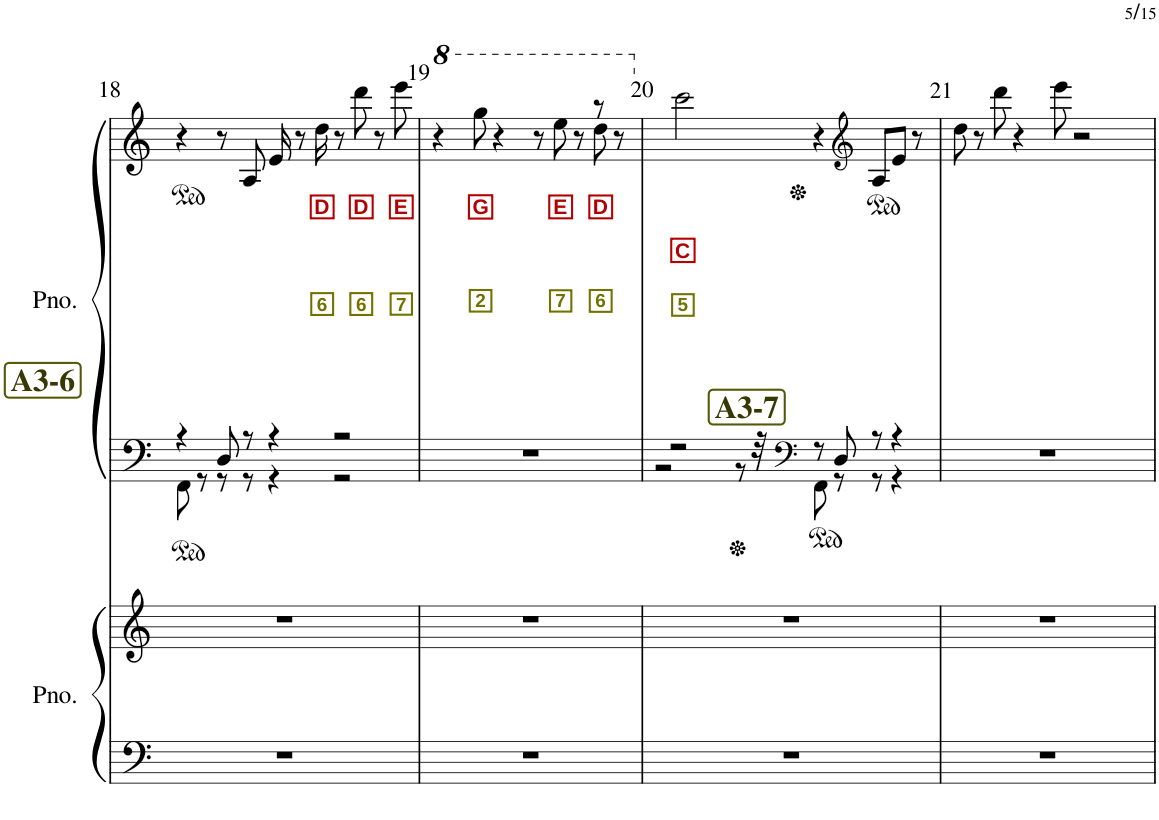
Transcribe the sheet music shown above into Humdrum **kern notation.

**kern	**kern	**kern	**kern	**text	**text	**text
*part2	*part2	*part1	*part1	*part1	*part1	*part1
*staff4	*staff3	*staff2	*staff1	*staff1	*staff1	*staff1
*I"ピアノ	*	*I"ピアノ	*	*	*	*
!!LO:PB:g=z
*clefF4	*clefG2	*clefF4	*clefG2	*	*	*
*k[]	*k[]	*k[]	*k[]	*	*	*
*M5/4	*M5/4	*M5/4	*M5/4	*	*	*
!!LO:REH:place=s1:b:B:cj:color=#373904:fs=15:t=A3-6
=18	=18	=18	=18	=18	=18	=18
*	*	*^	*	*	*	*
*	*	*	*	*ped	*	*	*
4%5r	4%5r	4r	8FF\	4r	.	.	.
.	.	.	8r	.	.	.	.
.	.	8D/	8r	8r	.	.	.
.	.	8r	8r	8A/	.	.	.
.	.	4r	4r	16e/	.	.	.
.	.	.	.	8r	.	.	.
!	!	!	!	!	!	!LO:LY:b:color=#B30000	!LO:LY:b:color=#727200
.	.	.	.	16dd\	.	D	6
.	.	2r	2r	8r	.	.	.
!	!	!	!	!	!	!LO:LY:b:color=#B30000	!LO:LY:b:color=#727200
.	.	.	.	8ddd\	.	D	6
.	.	.	.	8r	.	.	.
!	!	!	!	!	!	!LO:LY:b:color=#B30000	!LO:LY:b:color=#727200
.	.	.	.	8eee\	.	E	7
*	*	*v	*v	*	*	*	*
=19	=19	=19	=19	=19	=19	=19
*	*	*	*8va	*	*	*
*	*	*	*^	*	*	*
4%5r	4%5r	4%5r	4r	1ryy	.	.	.
!	!	!	!	!	!	!LO:LY:b:color=#B30000	!LO:LY:b:color=#727200
.	.	.	8ggg\	.	.	G	2
.	.	.	4r	.	.	.	.
.	.	.	8r	.	.	.	.
!	!	!	!	!	!	!LO:LY:b:color=#B30000	!LO:LY:b:color=#727200
.	.	.	8eee\	.	.	E	7
.	.	.	8r	.	.	.	.
!	!	!	!	!	!	!LO:LY:b:color=#B30000	!LO:LY:b:color=#727200
.	.	.	8r	8ddd\	.	D	6
.	.	.	8r	8ryy	.	.	.
*	*	*	*v	*v	*	*	*
!!LO:REH:place=s1:b:B:cj:color=#373904:fs=15:t=A3-7:qo=2.375
=20	=20	=20	=20	=20	=20	=20
*	*	*^	*	*	*	*
*	*	*	*	*X8va	*	*	*
4%5r	4%5r	16.ryy	2r	8ryy	.	.	.
.	.	2r	.	.	.	.	.
!	!	!	!	!	!	!LO:LY:b:color=#B30000	!LO:LY:b:color=#727200
.	.	.	.	2ccc\	.	C	5
.	.	.	8r	.	.	.	.
.	.	32r	.	.	.	.	.
*	*	*clefF4	*	*	*	*	*
*	*	*	*	*Xped	*	*	*
.	.	8r	8FF\	4r	.	.	.
.	.	8D/	8r	.	.	.	.
*	*	*	*	*clefG2	*	*	*
.	.	8r	8r	8A/L	.	.	.
.	.	4r	4r	8e/J	.	.	.
.	.	.	.	8r	.	.	.
*	*	*v	*v	*	*	*	*
=21	=21	=21	=21	=21	=21	=21
4%5r	4%5r	4%5r	8dd\	.	.	.
.	.	.	8r	.	.	.
.	.	.	8ddd\	.	.	.
.	.	.	4r	.	.	.
.	.	.	8eee\	.	.	.
.	.	.	2r	.	.	.
=	=	=	=	=	=	=
*-	*-	*-	*-	*-	*-	*-
